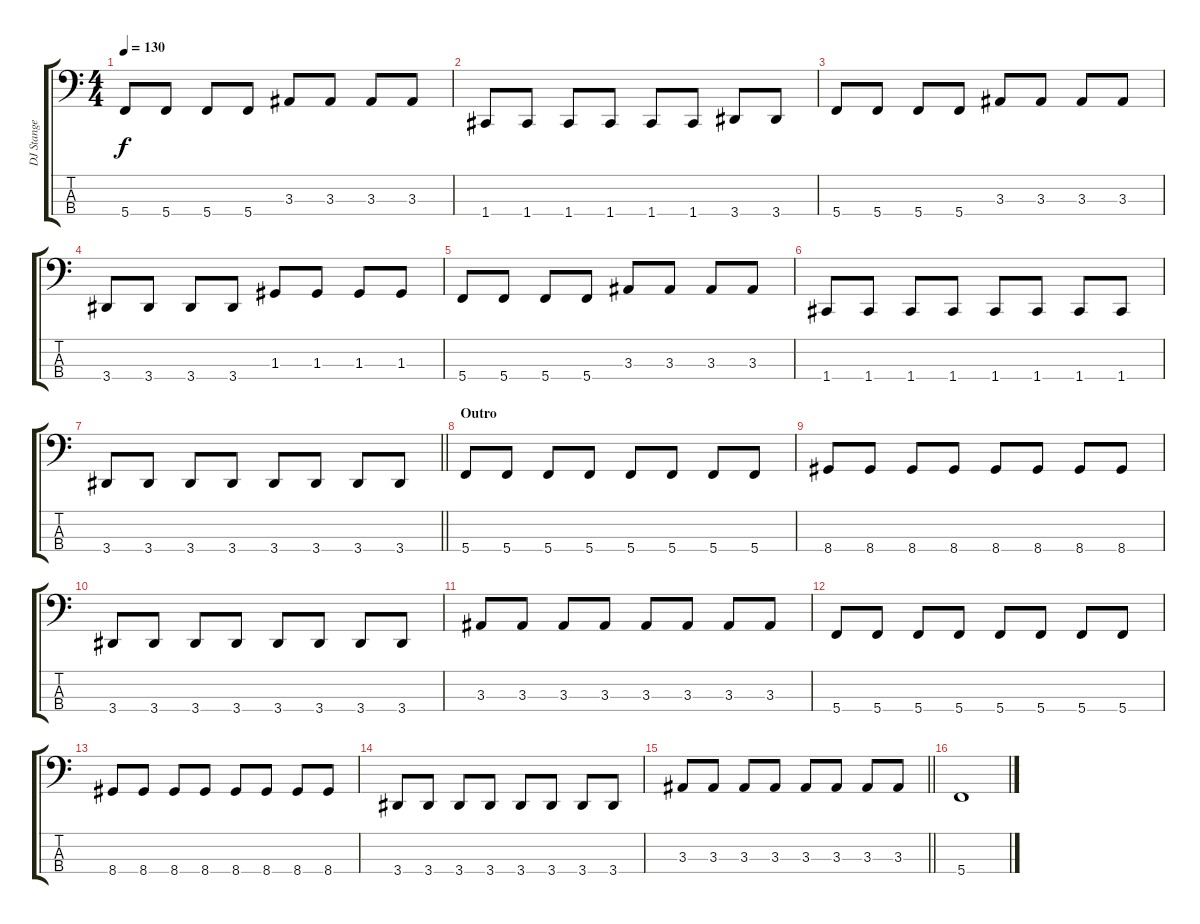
\track ("DJ Stange - Bass" "DJ Stange ") {instrument electricbassfinger}
\staff {score tabs}
\tuning (F2 C2 G1 C1) {hide}
\ts (4 4)
\tempo 130
\clef f4
\ks c
5.4.8{dy f} 5.4.8 5.4.8 5.4.8 3.3.8 3.3.8 3.3.8 3.3.8 |
1.4.8 1.4.8 1.4.8 1.4.8 1.4.8 1.4.8 3.4.8 3.4.8 |
5.4.8 5.4.8 5.4.8 5.4.8 3.3.8 3.3.8 3.3.8 3.3.8 |
3.4.8 3.4.8 3.4.8 3.4.8 1.3.8 1.3.8 1.3.8 1.3.8 |
5.4.8 5.4.8 5.4.8 5.4.8 3.3.8 3.3.8 3.3.8 3.3.8 |
1.4.8 1.4.8 1.4.8 1.4.8 1.4.8 1.4.8 1.4.8 1.4.8 |
\barLineRight lightlight
3.4.8 3.4.8 3.4.8 3.4.8 3.4.8 3.4.8 3.4.8 3.4.8 |
\section ("" "Outro")
5.4.8 5.4.8 5.4.8 5.4.8 5.4.8 5.4.8 5.4.8 5.4.8 |
8.4.8 8.4.8 8.4.8 8.4.8 8.4.8 8.4.8 8.4.8 8.4.8 |
3.4.8 3.4.8 3.4.8 3.4.8 3.4.8 3.4.8 3.4.8 3.4.8 |
3.3.8 3.3.8 3.3.8 3.3.8 3.3.8 3.3.8 3.3.8 3.3.8 |
5.4.8 5.4.8 5.4.8 5.4.8 5.4.8 5.4.8 5.4.8 5.4.8 |
8.4.8 8.4.8 8.4.8 8.4.8 8.4.8 8.4.8 8.4.8 8.4.8 |
3.4.8 3.4.8 3.4.8 3.4.8 3.4.8 3.4.8 3.4.8 3.4.8 |
\barLineRight lightlight
3.3.8 3.3.8 3.3.8 3.3.8 3.3.8 3.3.8 3.3.8 3.3.8 |
\section ("" "")
5.4.1
